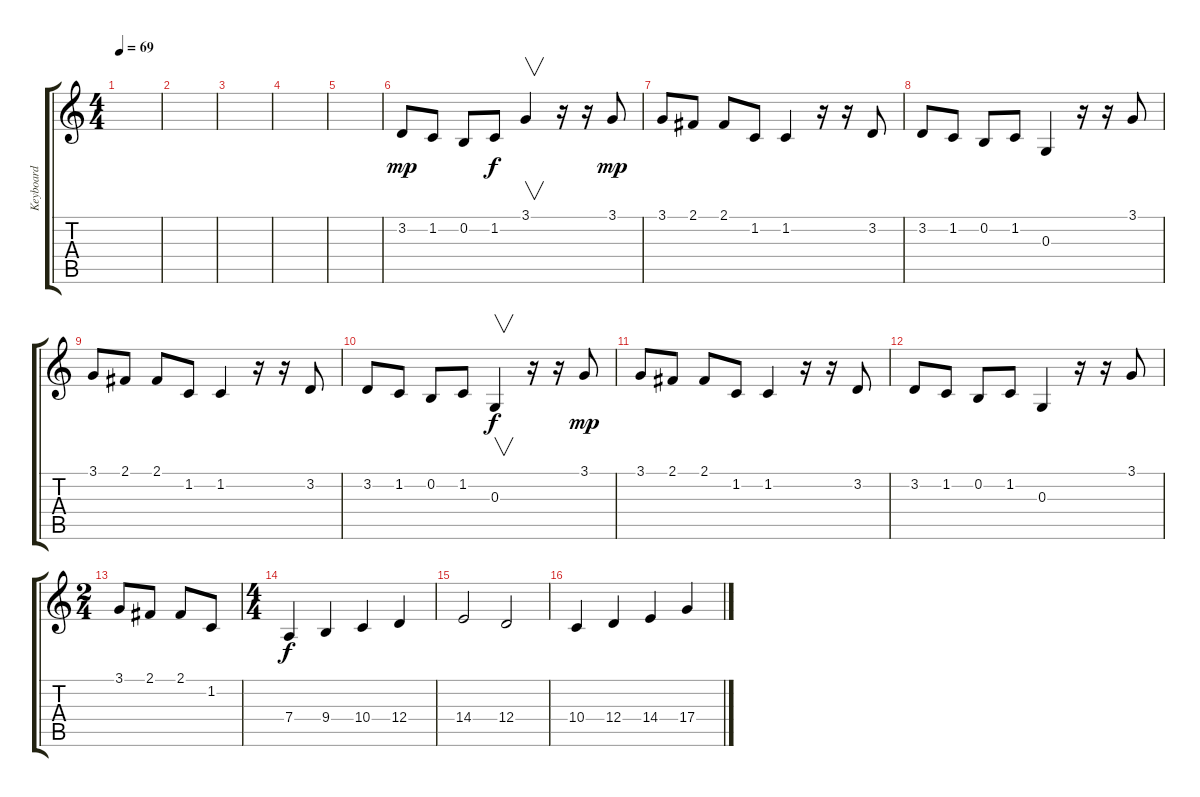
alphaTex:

\track ("Keyboard" "Keyboard") {instrument stringensemble1}
\staff {score tabs}
\tuning (E4 B3 G3 D3 A2 E2) {hide}
\ts (4 4)
\tempo 69
\clef g2
\ks c
|
|
|
|
|
3.2.8{dy mp volume 13} 1.2.8 0.2.8 1.2.8{dy f} 3.1.4{v} r.16 r.16 3.1.8{dy mp} |
3.1.8 2.1.8 2.1.8 1.2.8 1.2.4 r.16 r.16 3.2.8 |
3.2.8 1.2.8 0.2.8 1.2.8 0.3.4 r.16 r.16 3.1.8 |
3.1.8 2.1.8 2.1.8 1.2.8 1.2.4 r.16 r.16 3.2.8 |
3.2.8 1.2.8 0.2.8 1.2.8 0.3.4{v dy f} r.16 r.16 3.1.8{dy mp} |
3.1.8 2.1.8 2.1.8 1.2.8 1.2.4 r.16 r.16 3.2.8 |
3.2.8 1.2.8 0.2.8 1.2.8 0.3.4 r.16 r.16 3.1.8 |
\ts (2 4)
3.1.8 2.1.8 2.1.8 1.2.8 |
\ts (4 4)
7.4.4{dy f} 9.4.4 10.4.4 12.4.4 |
14.4.2 12.4.2 |
10.4.4 12.4.4 14.4.4 17.4.4
